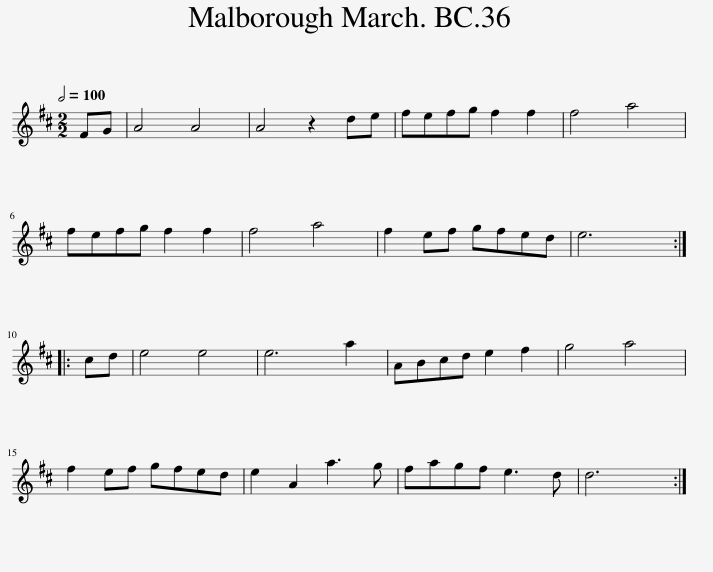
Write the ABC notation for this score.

X:1
L:1/8
Q:1/2=100
M:2/2
I:linebreak $
K:D
V:1 treble
V:1
 FG | A4 A4 | A4 z2 de | fefg f2 f2 | f4 a4 |$ %5
 fefg f2 f2 | f4 a4 | f2 ef gfed | e6 ::$ cd | %10
 e4 e4 | e6 a2 | ABcd e2 f2 | g4 a4 |$ f2 ef gfed | %15
 e2 A2 a3 g | fagf e3 d | d6 :| %18
